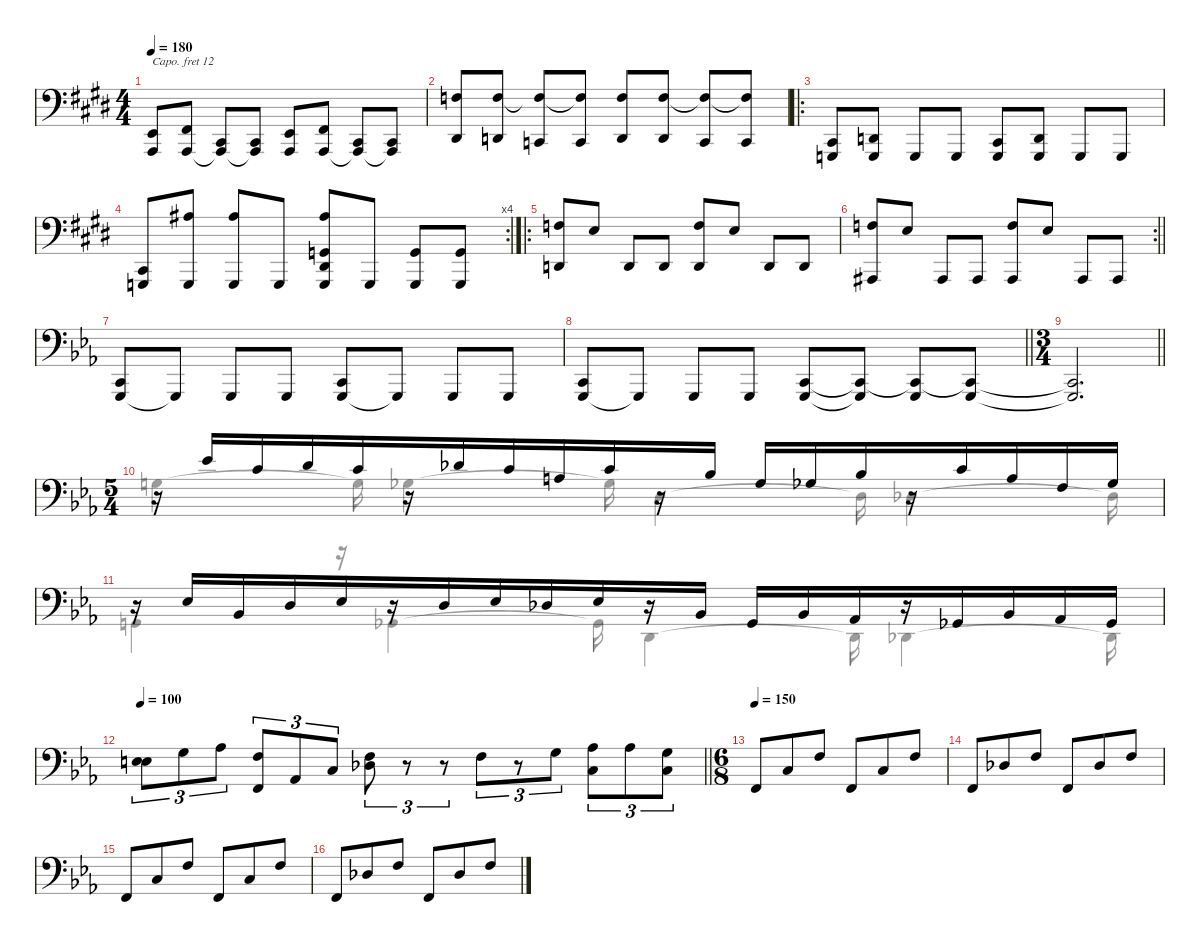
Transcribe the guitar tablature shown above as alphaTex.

\defaultSystemsLayout 4
\hideDynamics
\bracketExtendMode groupsimilarinstruments
\singleTrackTrackNamePolicy hidden
\multiTrackTrackNamePolicy hidden
\firstSystemTrackNameMode fullname
\otherSystemsTrackNameOrientation horizontal
\extendBarLines
\track ("Left Hand-bu" "pno.") {mute instrument acousticgrandpiano}
\staff {score}
\capo 12
\tuning (C3 G2 C2 G1 C1 G0 C-1)
\voice
\ts (4 4)
\tempo 180
\clef f4
\ks c#minor
(4.5{acc forcenatural} 2.6{acc forcenatural}).8{dy f} (6.5{acc #} 2.6{acc forcenatural}).8 (1.5{acc #} 2.6{t acc forcenatural}).8 (1.5{acc #} 2.6{t acc forcenatural}).8 (4.5{acc forcenatural} 2.6{acc forcenatural}).8 (6.5{acc #} 2.6{acc forcenatural}).8 (1.5{acc #} 2.6{t acc forcenatural}).8 (1.5{acc #} 2.6{t acc forcenatural}).8 |
(3.5{acc #} 17.7{acc forcenatural}).8 (2.5{acc forcenatural} 17.7{acc forcenatural}).8 (0.5{acc forcenatural} 17.7{t acc forcenatural}).8 (0.5{acc forcenatural} 17.7{t acc forcenatural}).8 (2.5{acc forcenatural} 17.7{acc forcenatural}).8 (2.5{acc forcenatural} 17.7{acc forcenatural}).8 (0.5{acc forcenatural} 17.7{t acc forcenatural}).8 (0.5{acc forcenatural} 17.7{t acc forcenatural}).8 |
\ro
(1.5{acc #} 0.6{acc forcenatural}).8 (2.5{acc forcenatural} 0.6{acc forcenatural}).8 0.6{acc forcenatural}.8 0.6{acc forcenatural}.8 (1.5{acc #} 0.6{acc forcenatural}).8 (2.5{acc forcenatural} 0.6{acc forcenatural}).8 0.6{acc forcenatural}.8 0.6{acc forcenatural}.8 |
\rc 4
(1.5{acc #} 0.6{acc forcenatural}).8 (0.6{acc forcenatural} 22.7{acc #}).8 (0.6{acc forcenatural} 22.7{acc #}).8 0.6{acc forcenatural}.8 (0.4{acc forcenatural} 3.5{acc #} 0.6{acc forcenatural} 22.7{acc #}).8 0.6{acc forcenatural}.8 (7.5{acc forcenatural} 0.6{acc forcenatural}).8 (7.5{acc forcenatural} 0.6{acc forcenatural}).8 |
\ro
(5.3{acc forcenatural} 2.5{acc forcenatural}).8 4.3{acc forcenatural}.8 2.5{acc forcenatural}.8 2.5{acc forcenatural}.8 (5.3{acc forcenatural} 2.5{acc forcenatural}).8 4.3{acc forcenatural}.8 2.5{acc forcenatural}.8 2.5{acc forcenatural}.8 |
\rc 2
\barLineRight lightlight
(5.3{acc forcenatural} 3.6{acc #}).8 4.3{acc forcenatural}.8 3.6{acc #}.8 3.6{acc #}.8 (5.3{acc forcenatural} 3.6{acc #}).8 4.3{acc forcenatural}.8 3.6{acc #}.8 3.6{acc #}.8 |
\ks cminor
(0.5{acc forcenatural} 0.6{acc forcenatural}).8 0.6{t acc forcenatural}.8 0.6{acc forcenatural}.8 0.6{acc forcenatural}.8 (0.5{acc forcenatural} 0.6{acc forcenatural}).8 0.6{t acc forcenatural}.8 0.6{acc forcenatural}.8 0.6{acc forcenatural}.8 |
\barLineRight lightlight
(0.5{acc forcenatural} 0.6{acc forcenatural}).8 0.6{t acc forcenatural}.8 0.6{acc forcenatural}.8 0.6{acc forcenatural}.8 (0.5{acc forcenatural} 0.6{acc forcenatural}).8 (0.6{t acc forcenatural} 0.5{t acc forcenatural}).8 (0.6{acc forcenatural} 0.5{t acc forcenatural}).8 (0.6{acc forcenatural} 0.5{t acc forcenatural}).8 |
\ts (3 4)
\beaming (8 2 2 2)
\barLineRight lightlight
(0.5{t acc forcenatural} 0.6{t acc forcenatural}).2{d} |
\ts (5 4)
\beaming (8 6 4)
r.16 3.1{acc b}.16 0.1{acc forcenatural}.16 2.1{acc forcenatural}.16 0.1{acc forcenatural}.16 r.16 1.1{acc b}.16 0.1{acc forcenatural}.16 2.2{acc forcenatural}.16 0.1{acc forcenatural}.16 r.16 3.2{acc b}.16 7.3{acc forcenatural}.16 6.3{acc b}.16 3.2{acc b}.16 r.16 0.1{acc forcenatural}.16 2.2{acc forcenatural}.16 5.3{acc forcenatural}.16 6.3{acc b}.16 |
r.16 3.3{acc b}.16 3.4{acc b}.16 2.3{acc forcenatural}.16 3.3{acc b}.16 r.16 2.3{acc forcenatural}.16 3.3{acc b}.16 1.3{acc b}.16 3.3{acc b}.16 r.16 3.4{acc b}.16 7.5{acc forcenatural}.16 3.4{acc b}.16 1.4{acc b}.16 r.16 6.5{acc b}.16 3.4{acc b}.16 1.4{acc b}.16 6.5{acc b}.16 |
\tempo 100
\barLineRight lightlight
(4.3{acc forcenatural} 16.7{acc forcenatural}).8{tu (3 2)} 0.2{acc forcenatural}.8{tu (3 2)} 1.2{acc b}.8{tu (3 2)} (5.3{acc forcenatural} 5.5{acc forcenatural}).8{tu (3 2)} 1.4{acc b}.8{tu (3 2)} 0.3{acc forcenatural}.8{tu (3 2)} (1.3{acc b} 10.4{acc forcenatural}).8{tu (3 2)} r.8{tu (3 2)} r.8{tu (3 2)} 5.3{acc forcenatural}.8{tu (3 2)} r.8{tu (3 2)} 0.2{acc forcenatural}.8{tu (3 2)} (1.2{acc b} 0.3{acc forcenatural}).8{tu (3 2)} 1.2{acc b}.8{tu (3 2)} (0.2{acc forcenatural} 0.3{acc forcenatural}).8{tu (3 2)} |
\ts (6 8)
\beaming (8 3 3)
\tempo 150
5.5{acc forcenatural}.8 0.3{acc forcenatural}.8 5.3{acc forcenatural}.8 5.5{acc forcenatural}.8 0.3{acc forcenatural}.8 5.3{acc forcenatural}.8 |
5.5{acc forcenatural}.8 6.4{acc b}.8 5.3{acc forcenatural}.8 5.5{acc forcenatural}.8 1.3{acc b}.8 5.3{acc forcenatural}.8 |
5.5{acc forcenatural}.8 0.3{acc forcenatural}.8 5.3{acc forcenatural}.8 5.5{acc forcenatural}.8 0.3{acc forcenatural}.8 5.3{acc forcenatural}.8 |
5.5{acc forcenatural}.8 1.3{acc b}.8 5.3{acc forcenatural}.8 5.5{acc forcenatural}.8 1.3{acc b}.8 5.3{acc forcenatural}.8
\voice
\clef f4
\ottava regular
\simile none
\ks c#minor
|
|
|
|
|
\barLineRight lightlight
|
\ks cminor
|
\barLineRight lightlight
|
\barLineRight lightlight
|
0.2{acc forcenatural}.4 0.2{t acc forcenatural}.16 6.3{acc b}.4 6.3{t acc b}.16 2.3{acc forcenatural}.4 2.3{t acc forcenatural}.16 1.3{acc b}.4 1.3{t acc b}.16 |
7.5{acc forcenatural}.4 r.16 6.5{acc b}.4 6.5{t acc b}.16 2.5{acc forcenatural}.4 2.5{t acc forcenatural}.16 1.5{acc b}.4 1.5{t acc b}.16 |
\barLineRight lightlight
|
|
|
|
